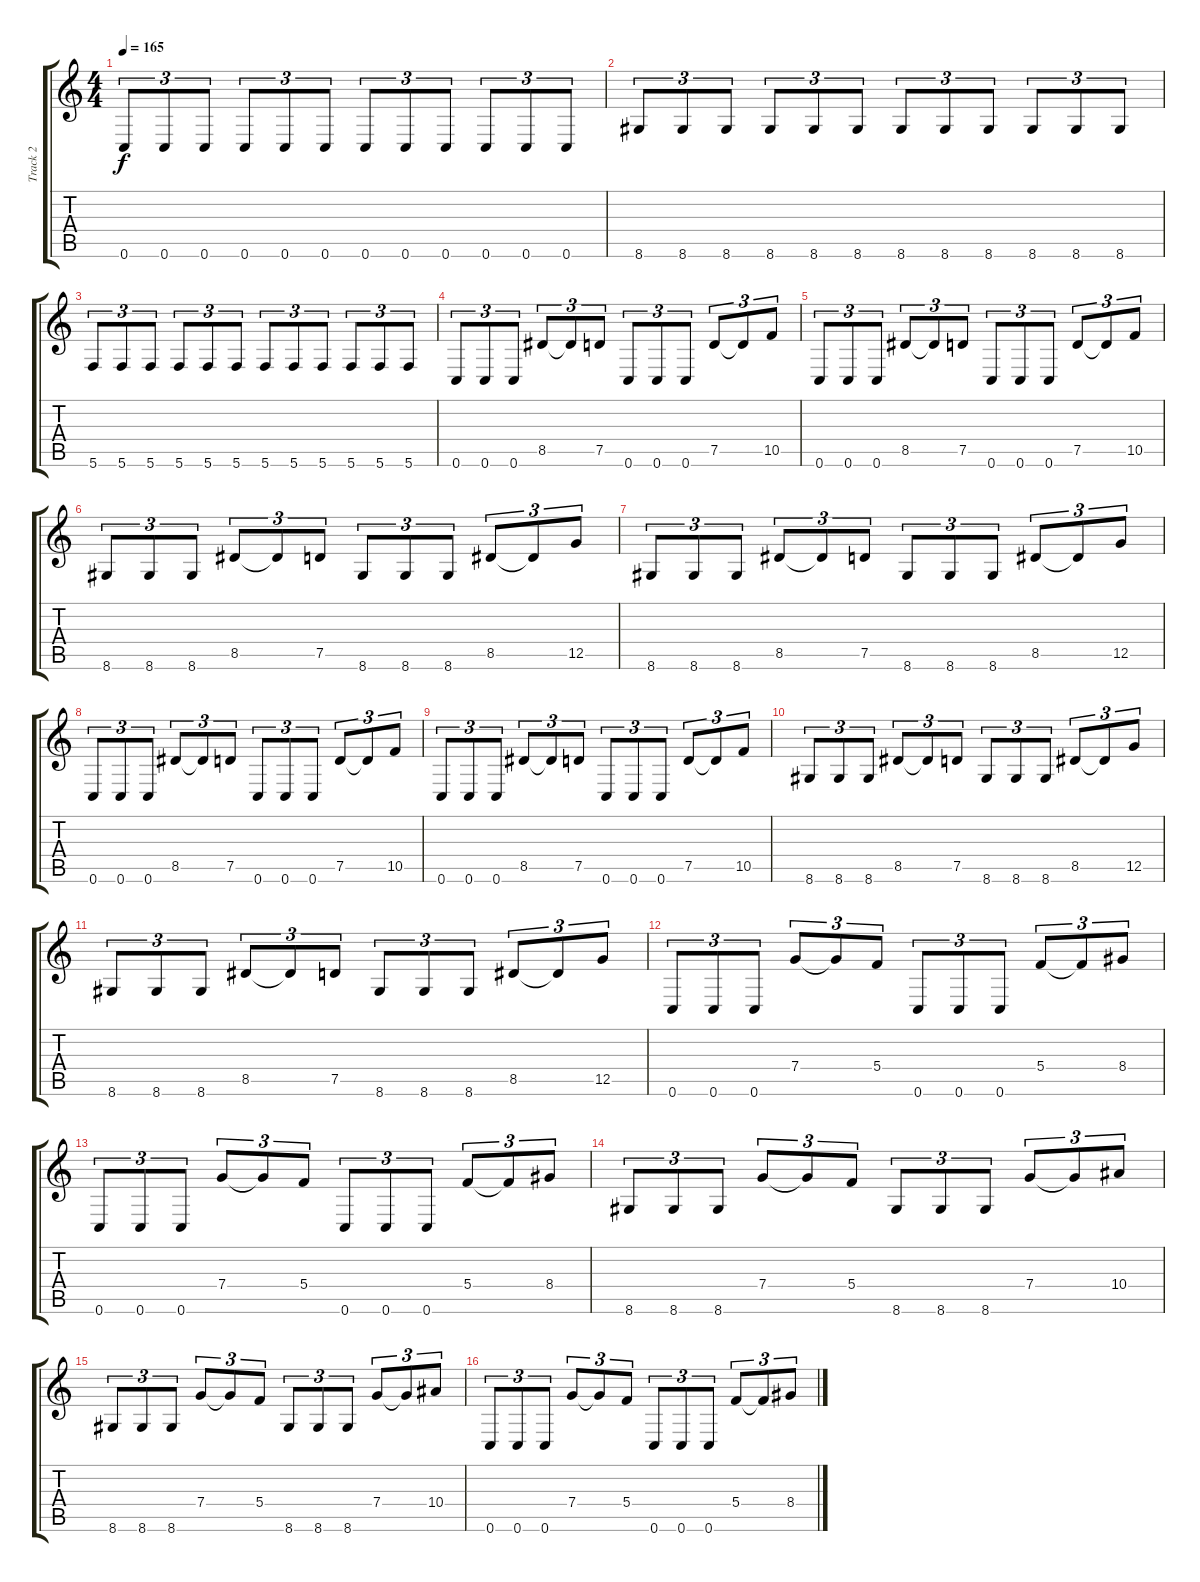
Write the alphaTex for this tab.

\track ("Track 2" "Track 2") {instrument distortionguitar}
\staff {score tabs}
\tuning (D4 A3 F3 C3 G2 C2) {hide}
\ts (4 4)
\tempo 165
\clef g2
\ks c
0.6.8{tu (3 2) dy f} 0.6.8{tu (3 2)} 0.6.8{tu (3 2)} 0.6.8{tu (3 2)} 0.6.8{tu (3 2)} 0.6.8{tu (3 2)} 0.6.8{tu (3 2)} 0.6.8{tu (3 2)} 0.6.8{tu (3 2)} 0.6.8{tu (3 2)} 0.6.8{tu (3 2)} 0.6.8{tu (3 2)} |
8.6.8{tu (3 2)} 8.6.8{tu (3 2)} 8.6.8{tu (3 2)} 8.6.8{tu (3 2)} 8.6.8{tu (3 2)} 8.6.8{tu (3 2)} 8.6.8{tu (3 2)} 8.6.8{tu (3 2)} 8.6.8{tu (3 2)} 8.6.8{tu (3 2)} 8.6.8{tu (3 2)} 8.6.8{tu (3 2)} |
5.6.8{tu (3 2)} 5.6.8{tu (3 2)} 5.6.8{tu (3 2)} 5.6.8{tu (3 2)} 5.6.8{tu (3 2)} 5.6.8{tu (3 2)} 5.6.8{tu (3 2)} 5.6.8{tu (3 2)} 5.6.8{tu (3 2)} 5.6.8{tu (3 2)} 5.6.8{tu (3 2)} 5.6.8{tu (3 2)} |
0.6.8{tu (3 2) instrument distortionguitar} 0.6.8{tu (3 2)} 0.6.8{tu (3 2)} 8.5.8{tu (3 2)} 8.5{t}.8{tu (3 2)} 7.5.8{tu (3 2)} 0.6.8{tu (3 2)} 0.6.8{tu (3 2)} 0.6.8{tu (3 2)} 7.5.8{tu (3 2)} 7.5{t}.8{tu (3 2)} 10.5.8{tu (3 2)} |
0.6.8{tu (3 2) instrument distortionguitar} 0.6.8{tu (3 2)} 0.6.8{tu (3 2)} 8.5.8{tu (3 2)} 8.5{t}.8{tu (3 2)} 7.5.8{tu (3 2)} 0.6.8{tu (3 2)} 0.6.8{tu (3 2)} 0.6.8{tu (3 2)} 7.5.8{tu (3 2)} 7.5{t}.8{tu (3 2)} 10.5.8{tu (3 2)} |
8.6.8{tu (3 2) instrument distortionguitar} 8.6.8{tu (3 2)} 8.6.8{tu (3 2)} 8.5.8{tu (3 2)} 8.5{t}.8{tu (3 2)} 7.5.8{tu (3 2)} 8.6.8{tu (3 2)} 8.6.8{tu (3 2)} 8.6.8{tu (3 2)} 8.5.8{tu (3 2)} 8.5{t}.8{tu (3 2)} 12.5.8{tu (3 2)} |
8.6.8{tu (3 2) instrument distortionguitar} 8.6.8{tu (3 2)} 8.6.8{tu (3 2)} 8.5.8{tu (3 2)} 8.5{t}.8{tu (3 2)} 7.5.8{tu (3 2)} 8.6.8{tu (3 2)} 8.6.8{tu (3 2)} 8.6.8{tu (3 2)} 8.5.8{tu (3 2)} 8.5{t}.8{tu (3 2)} 12.5.8{tu (3 2)} |
0.6.8{tu (3 2) instrument distortionguitar} 0.6.8{tu (3 2)} 0.6.8{tu (3 2)} 8.5.8{tu (3 2)} 8.5{t}.8{tu (3 2)} 7.5.8{tu (3 2)} 0.6.8{tu (3 2)} 0.6.8{tu (3 2)} 0.6.8{tu (3 2)} 7.5.8{tu (3 2)} 7.5{t}.8{tu (3 2)} 10.5.8{tu (3 2)} |
0.6.8{tu (3 2) instrument distortionguitar} 0.6.8{tu (3 2)} 0.6.8{tu (3 2)} 8.5.8{tu (3 2)} 8.5{t}.8{tu (3 2)} 7.5.8{tu (3 2)} 0.6.8{tu (3 2)} 0.6.8{tu (3 2)} 0.6.8{tu (3 2)} 7.5.8{tu (3 2)} 7.5{t}.8{tu (3 2)} 10.5.8{tu (3 2)} |
8.6.8{tu (3 2) instrument distortionguitar} 8.6.8{tu (3 2)} 8.6.8{tu (3 2)} 8.5.8{tu (3 2)} 8.5{t}.8{tu (3 2)} 7.5.8{tu (3 2)} 8.6.8{tu (3 2)} 8.6.8{tu (3 2)} 8.6.8{tu (3 2)} 8.5.8{tu (3 2)} 8.5{t}.8{tu (3 2)} 12.5.8{tu (3 2)} |
8.6.8{tu (3 2) instrument distortionguitar} 8.6.8{tu (3 2)} 8.6.8{tu (3 2)} 8.5.8{tu (3 2)} 8.5{t}.8{tu (3 2)} 7.5.8{tu (3 2)} 8.6.8{tu (3 2)} 8.6.8{tu (3 2)} 8.6.8{tu (3 2)} 8.5.8{tu (3 2)} 8.5{t}.8{tu (3 2)} 12.5.8{tu (3 2)} |
0.6.8{tu (3 2) instrument distortionguitar} 0.6.8{tu (3 2)} 0.6.8{tu (3 2)} 7.4.8{tu (3 2)} 7.4{t}.8{tu (3 2)} 5.4.8{tu (3 2)} 0.6.8{tu (3 2)} 0.6.8{tu (3 2)} 0.6.8{tu (3 2)} 5.4.8{tu (3 2)} 5.4{t}.8{tu (3 2)} 8.4.8{tu (3 2)} |
0.6.8{tu (3 2) instrument distortionguitar} 0.6.8{tu (3 2)} 0.6.8{tu (3 2)} 7.4.8{tu (3 2)} 7.4{t}.8{tu (3 2)} 5.4.8{tu (3 2)} 0.6.8{tu (3 2)} 0.6.8{tu (3 2)} 0.6.8{tu (3 2)} 5.4.8{tu (3 2)} 5.4{t}.8{tu (3 2)} 8.4.8{tu (3 2)} |
8.6.8{tu (3 2) instrument distortionguitar} 8.6.8{tu (3 2)} 8.6.8{tu (3 2)} 7.4.8{tu (3 2)} 7.4{t}.8{tu (3 2)} 5.4.8{tu (3 2)} 8.6.8{tu (3 2)} 8.6.8{tu (3 2)} 8.6.8{tu (3 2)} 7.4.8{tu (3 2)} 7.4{t}.8{tu (3 2)} 10.4.8{tu (3 2)} |
8.6.8{tu (3 2) instrument distortionguitar} 8.6.8{tu (3 2)} 8.6.8{tu (3 2)} 7.4.8{tu (3 2)} 7.4{t}.8{tu (3 2)} 5.4.8{tu (3 2)} 8.6.8{tu (3 2)} 8.6.8{tu (3 2)} 8.6.8{tu (3 2)} 7.4.8{tu (3 2)} 7.4{t}.8{tu (3 2)} 10.4.8{tu (3 2)} |
0.6.8{tu (3 2) instrument distortionguitar} 0.6.8{tu (3 2)} 0.6.8{tu (3 2)} 7.4.8{tu (3 2)} 7.4{t}.8{tu (3 2)} 5.4.8{tu (3 2)} 0.6.8{tu (3 2)} 0.6.8{tu (3 2)} 0.6.8{tu (3 2)} 5.4.8{tu (3 2)} 5.4{t}.8{tu (3 2)} 8.4.8{tu (3 2)}
